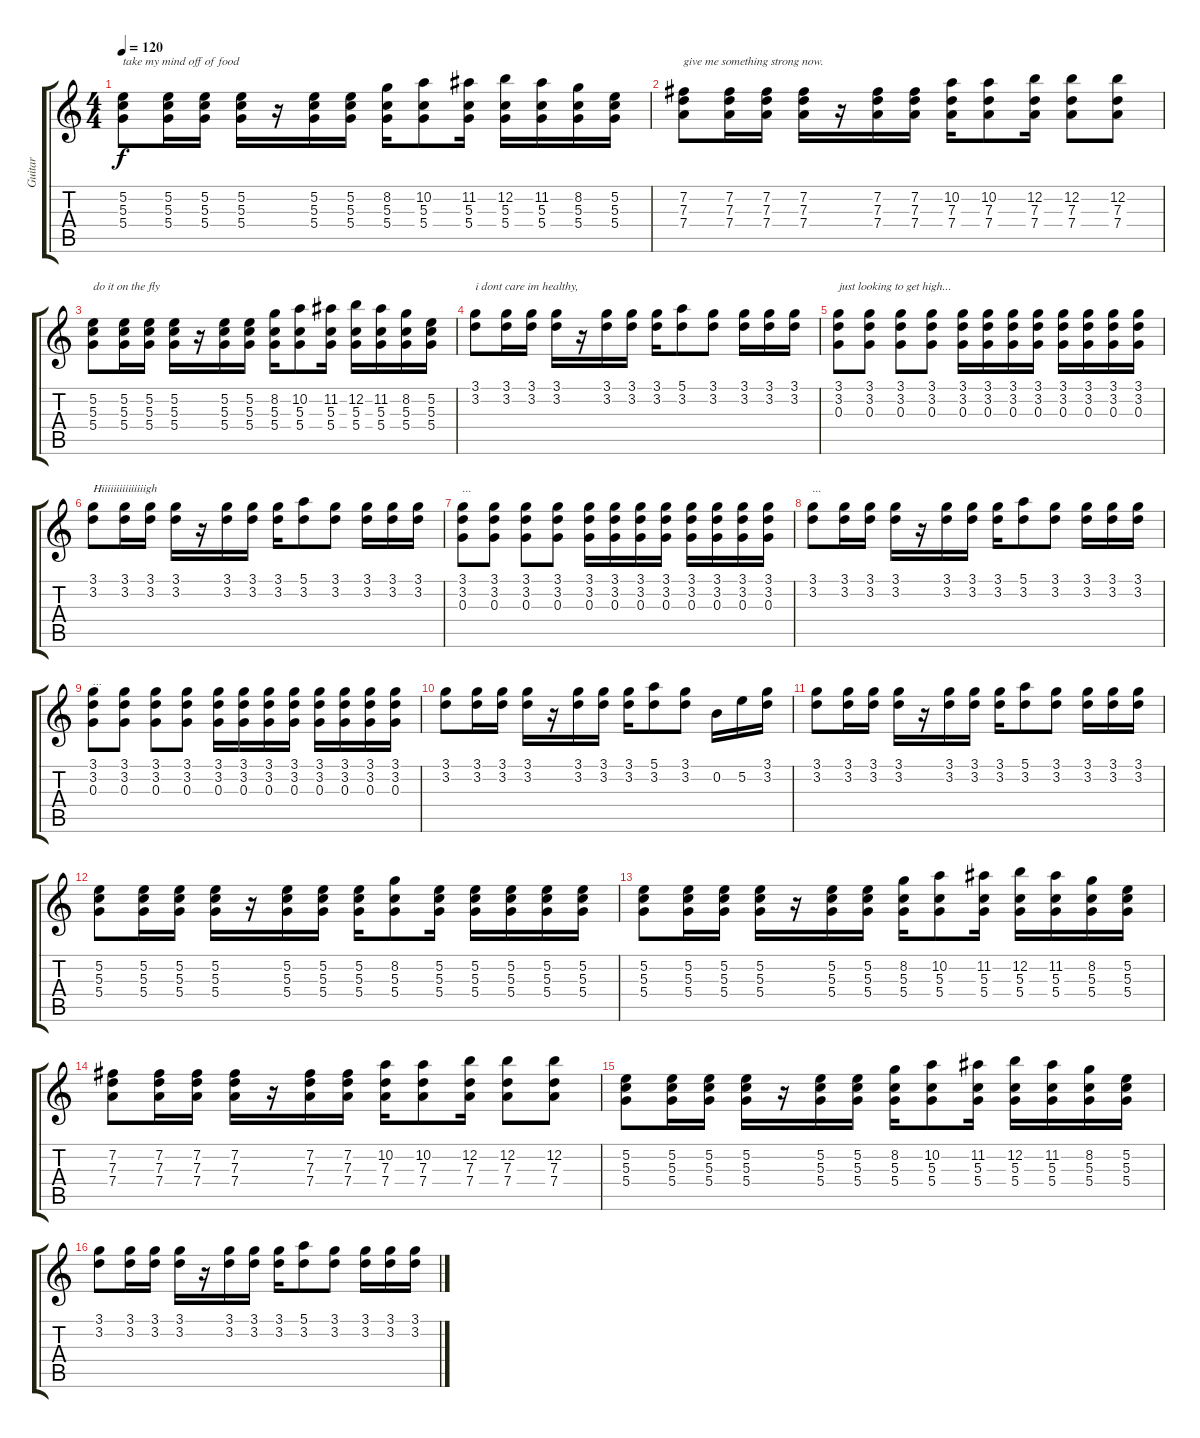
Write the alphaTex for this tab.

\track ("Guitar" "Guitar") {instrument overdrivenguitar}
\staff {score tabs}
\tuning (E4 B3 G3 D3 A2 E2) {hide}
\ts (4 4)
\tempo 120
\clef g2
\ks c
(5.2 5.3 5.4).8{txt "take my mind off of food" dy f} (5.2 5.3 5.4).16 (5.2 5.3 5.4).16 (5.2 5.3 5.4).16 r.16 (5.2 5.3 5.4).16 (5.2 5.3 5.4).16 (8.2 5.3 5.4).16 (10.2 5.3 5.4).8 (11.2 5.3 5.4).16 (12.2 5.3 5.4).16 (11.2 5.3 5.4).16 (8.2 5.3 5.4).16 (5.2 5.3 5.4).16 |
(7.2 7.3 7.4).8{txt "give me something strong now."} (7.2 7.3 7.4).16 (7.2 7.3 7.4).16 (7.2 7.3 7.4).16 r.16 (7.2 7.3 7.4).16 (7.2 7.3 7.4).16 (10.2 7.3 7.4).16 (10.2 7.3 7.4).8 (12.2 7.3 7.4).16 (12.2 7.3 7.4).8 (12.2 7.3 7.4).8 |
(5.2 5.3 5.4).8{txt "do it on the fly"} (5.2 5.3 5.4).16 (5.2 5.3 5.4).16 (5.2 5.3 5.4).16 r.16 (5.2 5.3 5.4).16 (5.2 5.3 5.4).16 (8.2 5.3 5.4).16 (10.2 5.3 5.4).8 (11.2 5.3 5.4).16 (12.2 5.3 5.4).16 (11.2 5.3 5.4).16 (8.2 5.3 5.4).16 (5.2 5.3 5.4).16 |
(3.1 3.2).8{txt "i dont care im healthy,"} (3.1 3.2).16 (3.1 3.2).16 (3.1 3.2).16 r.16 (3.1 3.2).16 (3.1 3.2).16 (3.1 3.2).16 (5.1 3.2).8 (3.1 3.2).8 (3.1 3.2).16 (3.1 3.2).16 (3.1 3.2).16 |
(3.1 3.2 0.3).8{txt "just looking to get high..."} (3.1 3.2 0.3).8 (3.1 3.2 0.3).8 (3.1 3.2 0.3).8 (3.1 3.2 0.3).16 (3.1 3.2 0.3).16 (3.1 3.2 0.3).16 (3.1 3.2 0.3).16 (3.1 3.2 0.3).16 (3.1 3.2 0.3).16 (3.1 3.2 0.3).16 (3.1 3.2 0.3).16 |
(3.1 3.2).8{txt "Hiiiiiiiiiiiiiiigh"} (3.1 3.2).16 (3.1 3.2).16 (3.1 3.2).16 r.16 (3.1 3.2).16 (3.1 3.2).16 (3.1 3.2).16 (5.1 3.2).8 (3.1 3.2).8 (3.1 3.2).16 (3.1 3.2).16 (3.1 3.2).16 |
(3.1 3.2 0.3).8{txt "..."} (3.1 3.2 0.3).8 (3.1 3.2 0.3).8 (3.1 3.2 0.3).8 (3.1 3.2 0.3).16 (3.1 3.2 0.3).16 (3.1 3.2 0.3).16 (3.1 3.2 0.3).16 (3.1 3.2 0.3).16 (3.1 3.2 0.3).16 (3.1 3.2 0.3).16 (3.1 3.2 0.3).16 |
(3.1 3.2).8{txt "..."} (3.1 3.2).16 (3.1 3.2).16 (3.1 3.2).16 r.16 (3.1 3.2).16 (3.1 3.2).16 (3.1 3.2).16 (5.1 3.2).8 (3.1 3.2).8 (3.1 3.2).16 (3.1 3.2).16 (3.1 3.2).16 |
(3.1 3.2 0.3).8{txt "..."} (3.1 3.2 0.3).8 (3.1 3.2 0.3).8 (3.1 3.2 0.3).8 (3.1 3.2 0.3).16 (3.1 3.2 0.3).16 (3.1 3.2 0.3).16 (3.1 3.2 0.3).16 (3.1 3.2 0.3).16 (3.1 3.2 0.3).16 (3.1 3.2 0.3).16 (3.1 3.2 0.3).16 |
(3.1 3.2).8 (3.1 3.2).16 (3.1 3.2).16 (3.1 3.2).16 r.16 (3.1 3.2).16 (3.1 3.2).16 (3.1 3.2).16 (5.1 3.2).8 (3.1 3.2).8 0.2.16 5.2.16 (3.1 3.2).16 |
(3.1 3.2).8 (3.1 3.2).16 (3.1 3.2).16 (3.1 3.2).16 r.16 (3.1 3.2).16 (3.1 3.2).16 (3.1 3.2).16 (5.1 3.2).8 (3.1 3.2).8 (3.1 3.2).16 (3.1 3.2).16 (3.1 3.2).16 |
(5.2 5.3 5.4).8 (5.2 5.3 5.4).16 (5.2 5.3 5.4).16 (5.2 5.3 5.4).16 r.16 (5.2 5.3 5.4).16 (5.2 5.3 5.4).16 (5.2 5.3 5.4).16 (8.2 5.3 5.4).8 (5.2 5.3 5.4).16 (5.2 5.3 5.4).16 (5.2 5.3 5.4).16 (5.2 5.3 5.4).16 (5.2 5.3 5.4).16 |
(5.2 5.3 5.4).8 (5.2 5.3 5.4).16 (5.2 5.3 5.4).16 (5.2 5.3 5.4).16 r.16 (5.2 5.3 5.4).16 (5.2 5.3 5.4).16 (8.2 5.3 5.4).16 (10.2 5.3 5.4).8 (11.2 5.3 5.4).16 (12.2 5.3 5.4).16 (11.2 5.3 5.4).16 (8.2 5.3 5.4).16 (5.2 5.3 5.4).16 |
(7.2 7.3 7.4).8 (7.2 7.3 7.4).16 (7.2 7.3 7.4).16 (7.2 7.3 7.4).16 r.16 (7.2 7.3 7.4).16 (7.2 7.3 7.4).16 (10.2 7.3 7.4).16 (10.2 7.3 7.4).8 (12.2 7.3 7.4).16 (12.2 7.3 7.4).8 (12.2 7.3 7.4).8 |
(5.2 5.3 5.4).8 (5.2 5.3 5.4).16 (5.2 5.3 5.4).16 (5.2 5.3 5.4).16 r.16 (5.2 5.3 5.4).16 (5.2 5.3 5.4).16 (8.2 5.3 5.4).16 (10.2 5.3 5.4).8 (11.2 5.3 5.4).16 (12.2 5.3 5.4).16 (11.2 5.3 5.4).16 (8.2 5.3 5.4).16 (5.2 5.3 5.4).16 |
(3.1 3.2).8 (3.1 3.2).16 (3.1 3.2).16 (3.1 3.2).16 r.16 (3.1 3.2).16 (3.1 3.2).16 (3.1 3.2).16 (5.1 3.2).8 (3.1 3.2).8 (3.1 3.2).16 (3.1 3.2).16 (3.1 3.2).16
